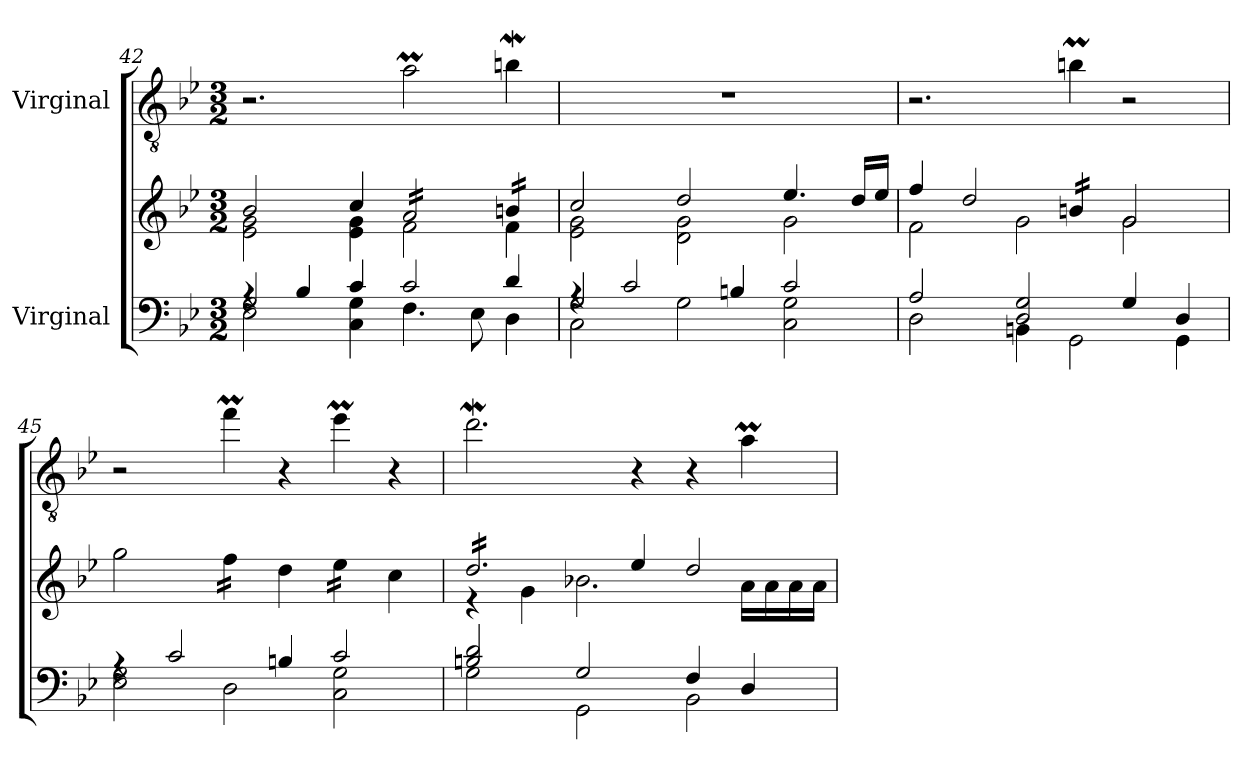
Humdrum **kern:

**kern	**kern	**kern
*part2	*part2	*part1
*staff3	*staff2	*staff1
*I"Virginal	*	*I"Virginal
!!LO:LB:g=z
*clefF4	*clefG2	*clefGv2
*k[b-e-]	*k[b-e-]	*k[b-e-]
*M3/2	*M3/2	*M3/2
=42	=42	=42
*^	*^	*
*	*^	*	*	*
4rA	2E-\	2G/	2b-/	2e-\ 2g\	2.r
4B-/	.	.	.	.	.
4c/	4C\ 4G\	1ryy	4cc/	4e-\ 4g\	.
*	*	*	*tremolo	*	*
2c/	4.F\	.	16a/LL	2f\	2am\
.	.	.	16a/	.	.
.	.	.	16a/	.	.
.	.	.	16a/	.	.
.	.	.	16a/	.	.
.	.	.	16a/	.	.
.	8E-\	.	16a/	.	.
.	.	.	16a/JJ	.	.
4d/	4D\	.	16bn/LL	4f\	4bnW\
.	.	.	16bn/	.	.
.	.	.	16bn/	.	.
.	.	.	16bn/JJ	.	.
*	*	*	*Xtremolo	*	*
=43	=43	=43	=43	=43	=43
4rA	2C\	2G/	2cc/	2e-\ 2g\	1.r
2c/	.	.	.	.	.
.	2G\	1ryy	2dd/	2d\ 2g\	.
4Bn/	.	.	.	.	.
2c/	2C\ 2G\	.	4.ee-/	2g\	.
.	.	.	16dd/LL	.	.
.	.	.	16ee-/JJ	.	.
*	*v	*v	*	*	*
=44	=44	=44	=44	=44
2A/	2D\	4ff/	2f\	2.r
.	.	2dd/	.	.
2D/ 2G/	4BBn\	.	2g\	.
*	*	*tremolo	*	*
.	2GG\	16bn/LL	.	4bnm\
.	.	16bn/	.	.
.	.	16bn/	.	.
.	.	16bn/JJ	.	.
*	*	*Xtremolo	*	*
4G/	.	2g/	2g\	2r
4D/	4GG\	.	.	.
*	*	*v	*v	*
=45	=45	=45	=45
4rA	2E-\ 2G\	2gg\	2r
2c/	.	.	.
*	*	*tremolo	*
.	2D\	16ff\LL	4ffM\
.	.	16ff\	.
.	.	16ff\	.
.	.	16ff\JJ	.
*	*	*Xtremolo	*
4Bn/	.	4dd\	4r
*	*	*tremolo	*
2c/	2C\ 2G\	16ee-\LL	4ee-M\
.	.	16ee-\	.
.	.	16ee-\	.
.	.	16ee-\JJ	.
*	*	*Xtremolo	*
.	.	4cc\	4r
!!LO:LB:g=z
=46	=46	=46	=46
*	*	*^	*
*	*	*tremolo	*	*
2Bn/ 2d/	2G\	16dd/LL	4r	2.ddW\
.	.	16dd/	.	.
.	.	16dd/	.	.
.	.	16dd/	.	.
.	.	16dd/	4g\	.
.	.	16dd/	.	.
.	.	16dd/	.	.
.	.	16dd/	.	.
2G/	2GG\	16dd/	2.b-X\	.
.	.	16dd/	.	.
.	.	16dd/	.	.
.	.	16dd/JJ	.	.
*	*	*Xtremolo	*	*
.	.	4ee-/	.	4r
4F/	2BB-\	2dd/	.	4r
*	*	*tremolo	*	*
4D/	.	.	16a\LL	4am\
.	.	.	16a\	.
.	.	.	16a\	.
.	.	.	16a\JJ	.
*	*	*Xtremolo	*	*
*v	*v	*	*	*
*	*v	*v	*
=	=	=
*-	*-	*-
